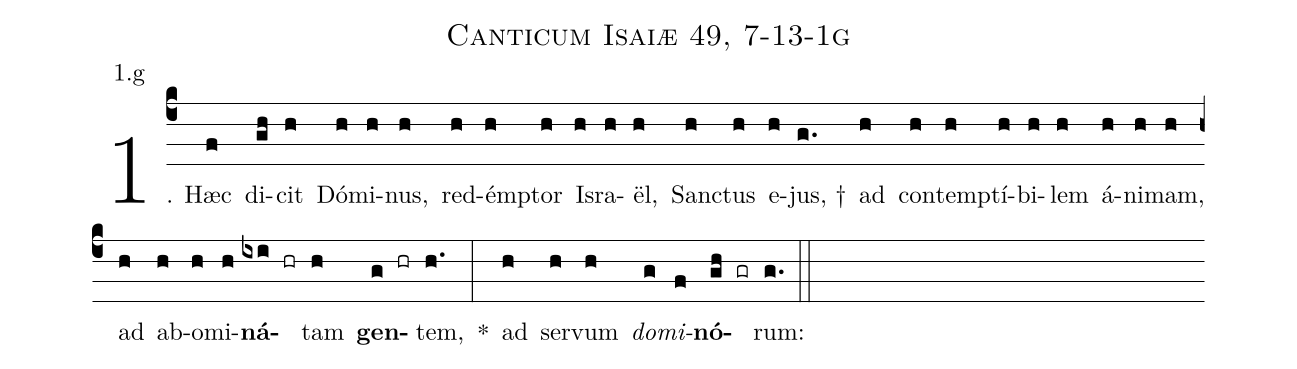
name: Canticum Isaiæ 49, 7-13-1g;
annotation: 1.g;
%%
(c4)1. Hæc(f) di(gh)cit(h) Dó(h)mi(h)nus,(h) red(h)émp(h)tor(h) Is(h)ra(h)ël,(h) Sanc(h)tus(h) e(h)jus, †(g.) ad(h) con(h)temp(h)tí(h)bi(h)lem(h) á(h)ni(h)mam,(h) ad(h) ab(h)o(h)mi(h)<b>ná</b>(ixi hr)tam(h) <b>gen</b>(g hr)tem,(h.) *(:) ad(h) ser(h)vum(h) <i>do</i>(g)<i>mi</i>(f)<b>nó</b>(gh gr)rum:(g.) (::)
